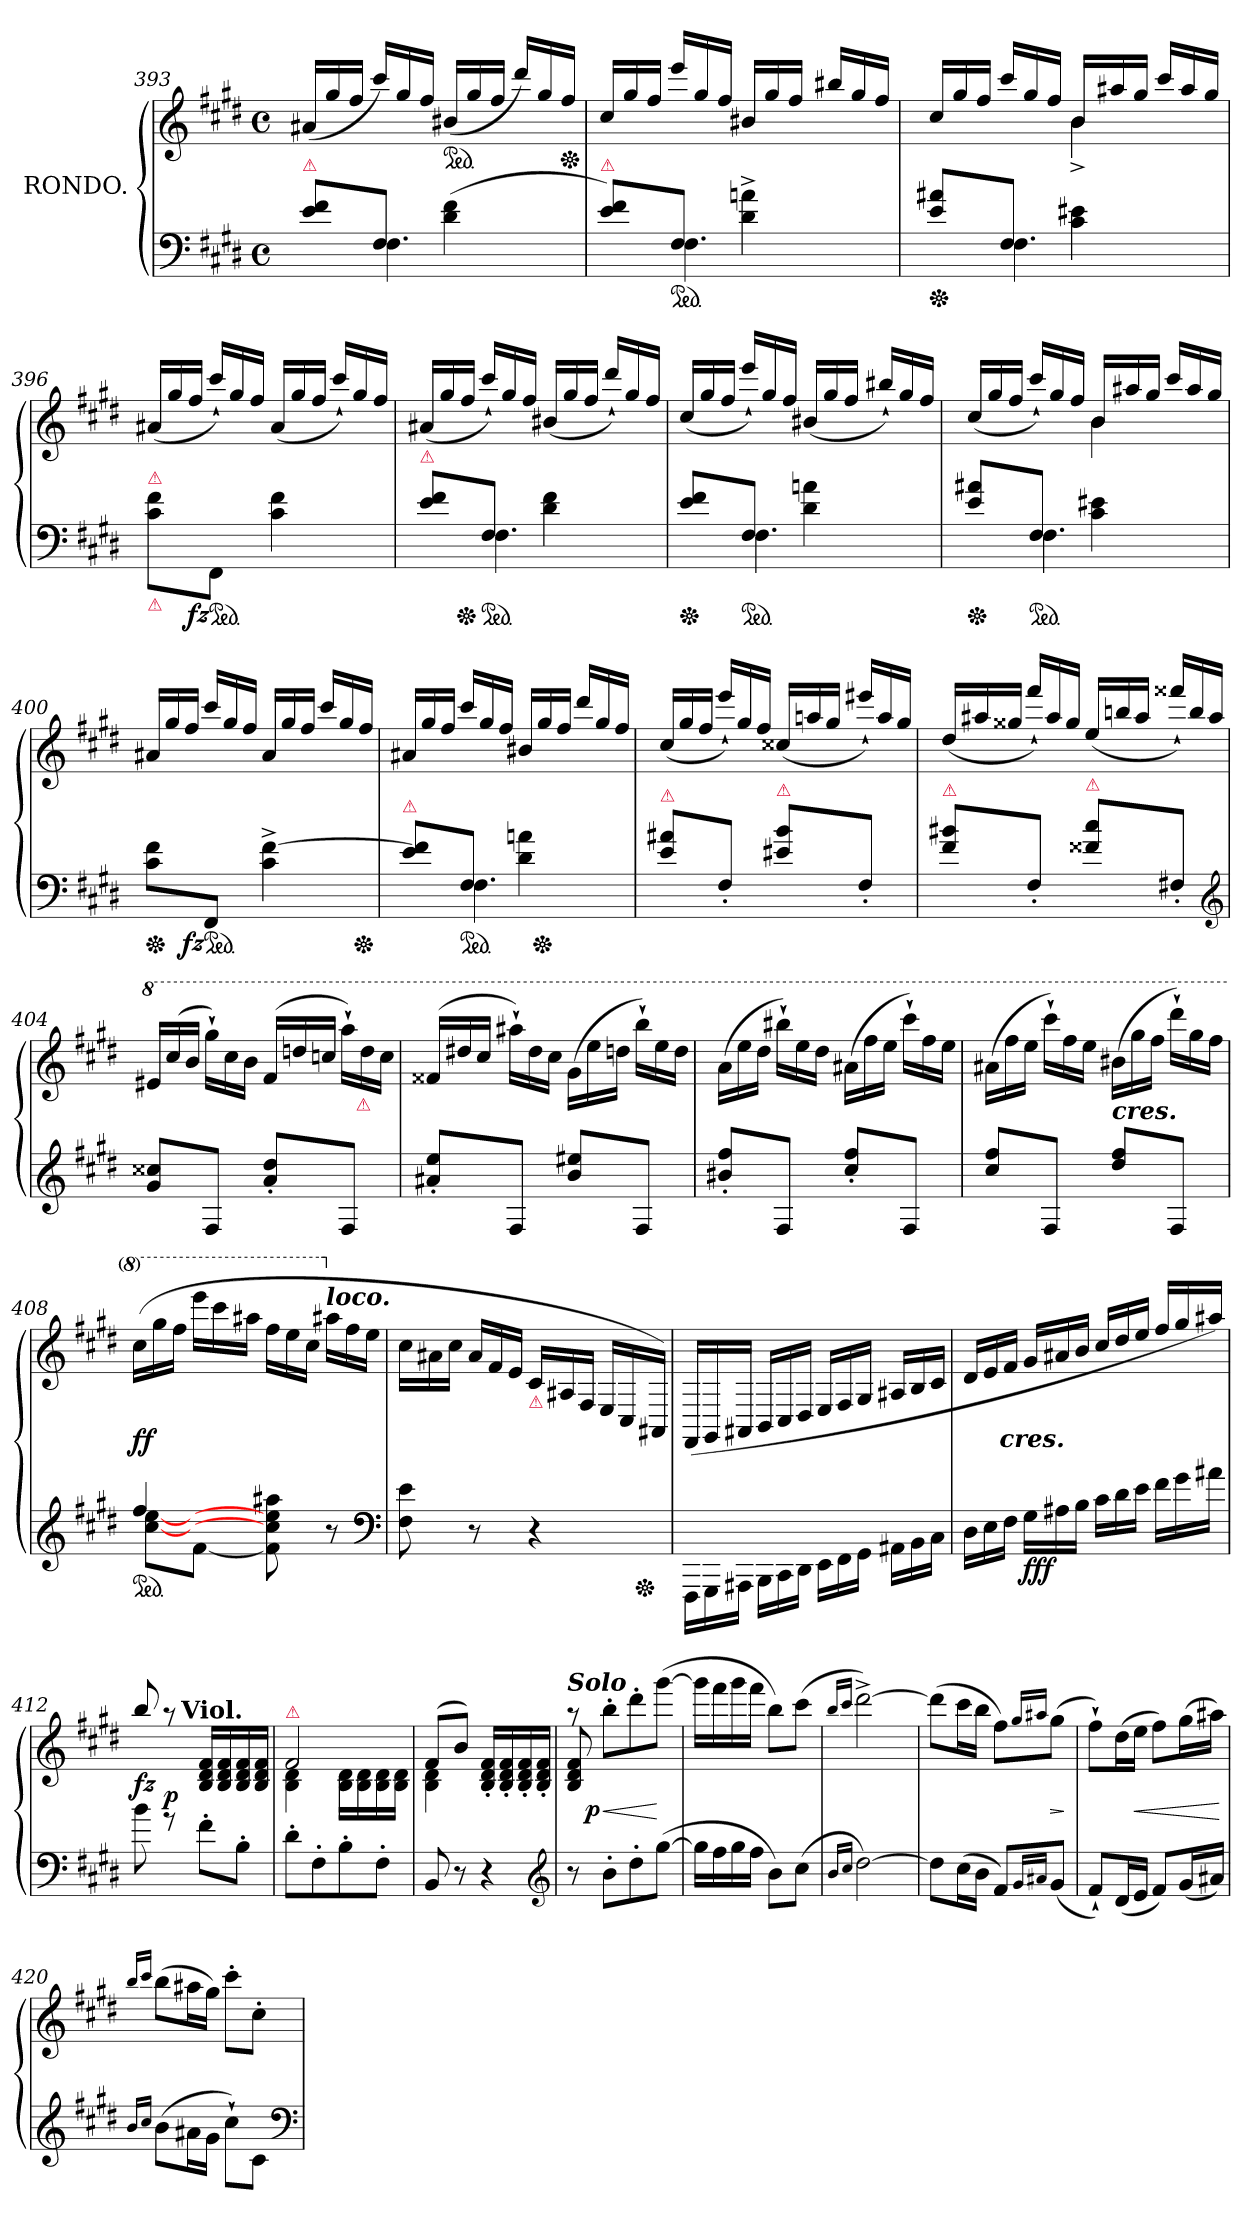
**kern	**kern	**dynam
*part1	*part1	*part1
*staff2	*staff1	*staff1/2
*I"RONDO.	*	*
*clefF4	*clefG2	*
*k[f#c#g#d#]	*k[f#c#g#d#]	*
*M2/4	*M2/4	*
*met(c)	*met(c)	*
=393	=393	=393
*^	*	*
*	*	*Xtuplet	*
!LO:TX:a:color=crimson:t=⚠	!	!	!
8e\ 8f#\L	8ryy	(<24a#X/LL	.
.	.	24gg#	.
.	.	24ff#JJ	.
8F#/J	4.F#\	24ccc#/LL)	.
.	.	24gg#	.
.	.	24ff#JJ	.
*	*	*ped	*
(<4d#\ 4f#\	.	(<24b#X/LL	.
.	.	24gg#/	.
.	.	24ff#/JJ	.
.	.	24ddd#/LL)	.
.	.	24gg#/	.
*	*	*Xped	*
.	.	24ff#/JJ	.
=394	=394	=394	=394
!LO:TX:a:color=crimson:t=⚠	!	!	!
8e\ 8f#\L)	8ryy	24cc#/LL	.
.	.	24gg#	.
.	.	24ff#JJ	.
*ped	*	*	*
8F#/J	4.F#\	24eee/LL	.
.	.	24gg#	.
.	.	24ff#JJ	.
4d#^<\ 4an^<\	.	24b#X/LL	.
.	.	24gg#/	.
.	.	24ff#/JJ	.
.	.	24bb#X/LL	.
.	.	24gg#/	.
.	.	24ff#/JJ	.
=395	=395	=395	=395
*	*	*^	*
!LO:TX:a:color=crimson:t=⚠	!	!	!	!
*Xped	*	*	*	*
8e\ 8a#X\L	8ryy	24cc#/LL	4ryy	.
.	.	24gg#	.	.
.	.	24ff#JJ	.	.
8F#/J	4.F#	24ccc#/LL	.	.
.	.	24gg#	.	.
.	.	24ff#JJ	.	.
4c#\ 4e#X\	.	24bLL	4b^<	.
.	.	24aa#X	.	.
.	.	24gg#JJ	.	.
.	.	24ccc#LL	.	.
.	.	24aa#	.	.
.	.	24gg#JJ	.	.
*v	*v	*	*	*
*	*v	*v	*
=396	=396	=396
!LO:TX:b:color=crimson:t=⚠	!	!
!LO:TX:a:color=crimson:t=⚠	!	!
8c#\ 8f#\L	(<24a#X/LL	.
.	24gg#	.
.	24ff#JJ	.
!	!	!LO:DY:b=2:rj
*ped	*	*
8FF#J	24ccc#`>/LL)	fz
.	24gg#	.
.	24ff#JJ	.
4c#\ 4f#\	(<24a#/LL	.
.	24gg#/	.
.	24ff#/JJ	.
.	24ccc#`>/LL)	.
.	24gg#/	.
.	24ff#/JJ	.
=397	=397	=397
*^	*	*
!LO:TX:a:color=crimson:t=⚠	!	!	!
8e\ 8f#\L	8ryy	(<24a#X/LL	.
.	.	24gg#	.
*Xped	*	*	*
.	.	24ff#JJ	.
*ped	*	*	*
8F#/J	4.F#\	24ccc#`>/LL)	.
.	.	24gg#	.
.	.	24ff#JJ	.
4d#\ 4f#\	.	(<24b#X/LL	.
.	.	24gg#/	.
.	.	24ff#/JJ	.
.	.	24ddd#`>/LL)	.
.	.	24gg#/	.
.	.	24ff#/JJ	.
=398	=398	=398	=398
!LO:TX:a:color=crimson:t=⚠	!	!	!
*Xped	*	*	*
8e\ 8f#\L	8ryy	(<24cc#/LL	.
.	.	24gg#	.
.	.	24ff#JJ	.
*ped	*	*	*
8F#/J	4.F#\	24eee`>/LL)	.
.	.	24gg#	.
.	.	24ff#JJ	.
4d#\ 4an\	.	(<24b#X/LL	.
.	.	24gg#/	.
.	.	24ff#/JJ	.
.	.	24bb#X`>/LL)	.
.	.	24gg#/	.
.	.	24ff#/JJ	.
=399	=399	=399	=399
*	*	*^	*
!LO:TX:a:color=crimson:t=⚠	!	!	!	!
*Xped	*	*	*	*
8e\ 8a#X\L	8ryy	(<24cc#/LL	4ryy	.
.	.	24gg#	.	.
.	.	24ff#JJ	.	.
*ped	*	*	*	*
8F#/J	4.F#\	24ccc#`>/LL)	.	.
.	.	24gg#	.	.
.	.	24ff#JJ	.	.
4c#\ 4e#X\	.	24bLL	4b	.
.	.	24aa#X	.	.
.	.	24gg#JJ	.	.
.	.	24ccc#LL	.	.
.	.	24aa#	.	.
.	.	24gg#JJ	.	.
*v	*v	*	*	*
*	*v	*v	*
=400	=400	=400
!LO:TX:a:color=crimson:t=⚠	!	!
*Xped	*	*
8c#\ 8f#\L	24a#X/LL	.
.	24gg#	.
.	24ff#JJ	.
!	!	!LO:DY:b=2:rj
*ped	*	*
8FF#/J	24ccc#/LL	fz
.	24gg#	.
.	24ff#JJ	.
4c#^<\ [4f#^<\	24a#/LL	.
.	24gg#/	.
.	24ff#/JJ	.
.	24ccc#/LL	.
.	24gg#/	.
*Xped	*	*
.	24ff#/JJ	.
=401	=401	=401
*^	*	*
!LO:TX:a:color=crimson:t=⚠	!	!	!
8e\ 8f#]\L	8ryy	24a#X/LL	.
.	.	24gg#	.
.	.	24ff#JJ	.
*ped	*	*	*
8F#/J	4.F#\	24ccc#/LL	.
.	.	24gg#	.
.	.	24ff#JJ	.
4d#\ 4an\	.	24b#X/LL	.
*Xped	*	*	*
.	.	24gg#/	.
.	.	24ff#/JJ	.
.	.	24ddd#/LL	.
.	.	24gg#/	.
.	.	24ff#/JJ	.
*v	*v	*	*
=402	=402	=402
!LO:TX:a:color=crimson:t=⚠	!	!
8e\ 8a#X\L	(<24cc#/LL	.
.	24gg#	.
.	24ff#JJ	.
8F#'/J	24eee`>/LL)	.
.	24gg#	.
.	24ff#JJ	.
!LO:TX:a:color=crimson:t=⚠	!	!
8e#X\ 8b\L	(<24cc##X/LL	.
.	24aan	.
.	24gg#JJ	.
8F#'/J	24eee#X`/LL)	.
.	24aa	.
.	24gg#JJ	.
=403	=403	=403
!LO:TX:a:color=crimson:t=⚠	!	!
8f#\ 8b#X\L	(<24dd#/LL	.
.	24aa#X	.
.	24gg##XJJ	.
8F#'/J	24fff#`>/LL)	.
.	24aa#	.
.	24gg##JJ	.
!LO:TX:a:color=crimson:t=⚠	!	!
8f##X\ 8cc#\L	(<24ee/LL	.
.	24bbn	.
.	24aa#JJ	.
8F#X'/J	24fff##X`>/LL)	.
.	24bb	.
.	24aa#JJ	.
*clefG2	*	*
=404	=404	=404
*	*8va	*
8g# 8cc##XL	24ee#X/LL	.
.	(<24ccc#	.
.	24bbJJ	.
8F#J	24ggg#`LL)	.
.	24ccc#	.
.	24bbJJ	.
8a'< 8dd#'<L	(<24ff#/LL	.
.	24dddn	.
.	24cccnJJ	.
8F#J	24aaa`LL)	.
!	!LO:TX:b:Bi:color=crimson:t=⚠	!
.	24ddd	.
.	24cccJJ	.
=405	=405	=405
8a#X' 8ee'L	(>24ff##XLL	.
.	24ddd#X	.
.	24ccc#JJ	.
8F#J	24aaa#X`LL)	.
.	24ddd#	.
.	24ccc#JJ	.
8b 8ee#XL	(>24gg#LL	.
.	24eee	.
.	24dddnJJ	.
8F#J	24bbb`LL)	.
.	24eee	.
.	24dddJJ	.
=406	=406	=406
8b#X' 8ff#'L	(>24aaLL	.
.	24eee	.
.	24ddd#JJ	.
8F#J	24bbb#X`LL)	.
.	24eee	.
.	24ddd#JJ	.
8cc#'< 8ff#'<L	(>24aa#XLL	.
.	24fff#	.
.	24eeeJJ	.
8F#J	24cccc#`LL)	.
.	24fff#	.
.	24eeeJJ	.
=407	=407	=407
8cc# 8ff#L	(>24aa#XLL	.
.	24fff#	.
.	24eeeJJ	.
8F#J	24cccc#`LL)	.
.	24fff#	.
.	24eeeJJ	.
!	!LO:TX:c:Bi:t=cres.	!
8dd# 8ff#L	(>24bb#XLL	.
.	24ggg#	.
.	24fff#JJ	.
8F#J	24dddd#`LL)	.
.	24ggg#	.
.	24fff#JJ	.
=408	=408	=408
*^	*	*
!LO:TX:a:color=crimson:t=⚠	!	!	!
*ped	*	*	*
4ff#	[8cc# [8eeL	(>24ccc#LL	ff
.	.	24ggg#	.
.	.	24fff#JJ	.
.	[8f#J	24eeeeLL	.
.	.	24cccc#	.
.	.	24aaa#XJJ	.
4ryy	8f#] 8cc#] 8ee] 8aa#X	24fff#LL	.
.	.	24eee	.
.	.	24ccc#JJ	.
*	*	*X8va	*
!	!	!LO:TX:a:Bi:t=loco.	!
.	8r	24aa#XLL	.
.	.	24ff#	.
.	.	24eeJJ	.
*v	*v	*	*
*clefF4	*	*
=409	=409	=409
8F# 8e	24cc#LL	.
.	24a#X	.
.	24cc#JJ	.
8r	24a#LL	.
.	24f#	.
.	24eJJ	.
!	!LO:TX:b:color=crimson:t=⚠	!
4r	24c#\LL	.
.	24A#X/	.
.	24F#/JJ	.
.	24E/LL	.
.	24C#/	.
*Xped	*	*
.	24AA#X/JJ)	.
=410	=410	=410
*Xtuplet	*	*
24FFF#\LL	(>24FF#/LL	.
24GGG#\	24GG#/	.
24AAA#XJJ	24AA#XJJ	.
24BBB\LL	24BB/LL	.
24CC#\	24C#/	.
24DD#\JJ	24D#/JJ	.
24EE\LL	24E/LL	.
24FF#\	24F#/	.
24GG#\JJ	24G#/JJ	.
24AA#XLL	24A#XLL	.
24BB\	24B/	.
24C#\JJ	24c#/JJ	.
=411	=411	=411
24D#LL	24d#LL	.
24E	24e	.
!	!LO:TX:c:Bi:t=cres.	!
24F#JJ	24f#JJ	.
!	!	!LO:DY:b=2
24G#LL	24g#LL	fff
24A#X	24a#X	.
24BJJ	24bJJ	.
24c#\LL	24cc#/LL	.
24d#\	24dd#/	.
24e\JJ	24ee/JJ	.
24f#\LL	24ff#/LL	.
24g#\	24gg#/	.
24a#XJJ	24aa#XJJ)	.
=412	=412	=412
*	*^	*
8b\	8bb/	8.ryy	fz
8rg	8raa	.	p
!	!	!LO:TX:a:B:t=Viol.	!
.	.	4ryy	.
8f#'!\L	16B! 16d#! 16f#!LL	.	.
.	16B! 16d#! 16f#!	.	.
8B'!J	16B! 16d#! 16f#!	.	.
.	16B! 16d#! 16f#!JJ	16ryy	.
=413	=413	=413	=413
!	!LO:TX:a:color=crimson:t=⚠	!	!
8d#'!\L	2f#!	4B! 4d#!	.
8F#'!	.	.	.
8B'!	.	16B!\ 16d#!\LL	.
.	.	16B! 16d#!	.
8F#'!J	.	16B! 16d#!	.
.	.	16B! 16d#!JJ	.
=414	=414	=414	=414
8BB!	(<8f#!L	4B! 4d#!	.
8r	8b!J)	.	.
4r	16B!'< 16d#!'< 16f#!'<LL	4ryy	.
.	16B!'< 16d#!'< 16f#!'<	.	.
.	16B!'< 16d#!'< 16f#!'<	.	.
.	16B!'< 16d#!'< 16f#!'<JJ	.	.
*	*v	*v	*
*clefG2	*	*
=415	=415	=415
*	*^	*
*	*	*^	*
!	!LO:TX:a:Bi:t=Solo	!	!	!
8r	8raa	8B!/ 8d#!/ 8f#!/	16ryy	.
.	.	.	4..ryy	p
8b'L	8bb'\L	4.ryy	.	<
8dd#'	8ddd#'	.	.	.
(>[8gg#J	(>[8ggg#J	.	.	[
*	*v	*v	*v	*
=416	=416	=416
16gg#LL]	16ggg#LL]	.
16ff#	16fff#	.
16gg#	16ggg#	.
16ff#JJ	16fff#JJ	.
8bL)	8bbL)	.
(>8cc#J	(>8ccc#J	.
=417	=417	=417
16qqb/LL	16qqbb/LL	.
16qqcc#/JJ	16qqccc#/JJ	.
[2dd#)	[2ddd#^<)	.
=418	=418	=418
8dd#L]	(>8ddd#L]	.
(>16cc#L	16ccc#L	.
16bJJ	16bbJJ	.
8f#L)	8ff#L)	.
16qqg#/LL	16qqgg#/LL	.
16qqa#X/JJ	16qqaa#X/JJ	.
(<8g#J	(>8gg#J	>
.	.	]
=419	=419	=419
8f#`L)	8ff#`L)	.
(<16d#L	(>16dd#L	.
16eJJ	16eeJJ	<
8f#L)	8ff#L)	.
(<16g#L	(>16gg#L	.
16a#XJJ)	16aa#XJJ)	.
.	.	[
=420	=420	=420
16qqb/LL	16qqbb/LL	.
16qqcc#/JJ	16qqccc#/JJ	.
(>8b\L	(>8bbL	.
16a#XL	16aa#XL	.
16g#JJ	16gg#JJ)	.
8cc#`\L)	8ccc#'L	.
8c#J	8cc#'J	.
*clefF4	*	*
=	=	=
*-	*-	*-
